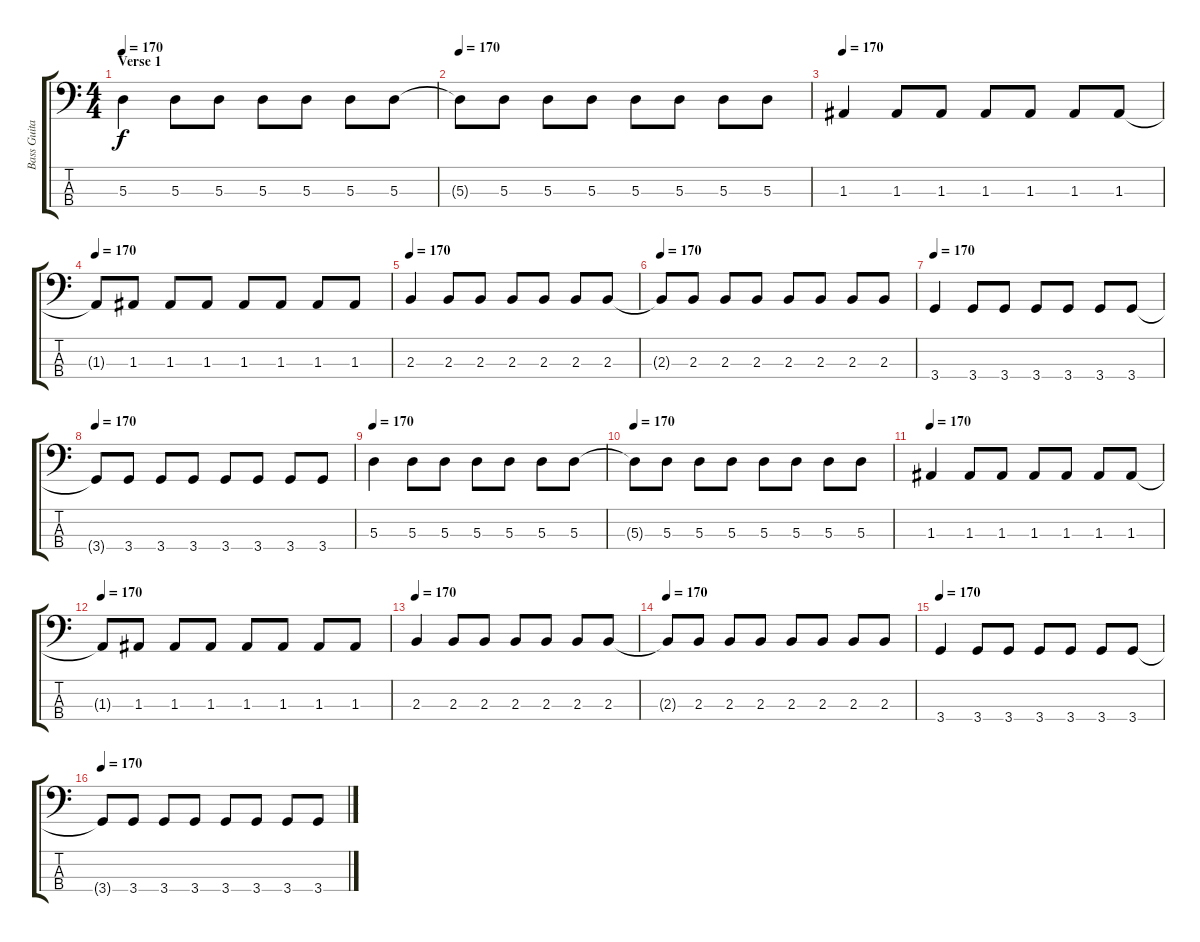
\track ("Bass Guitar" "Bass Guita") {instrument electricbasspick}
\staff {score tabs}
\tuning (G2 D2 A1 E1) {hide}
\ts (4 4)
\section ("" "Verse 1")
\tempo 170
\clef f4
\ks c
5.3.4{dy f} 5.3.8 5.3.8 5.3.8 5.3.8 5.3.8 5.3.8 |
\tempo 170
5.3{t}.8 5.3.8 5.3.8 5.3.8 5.3.8 5.3.8 5.3.8 5.3.8 |
\tempo 170
1.3.4 1.3.8 1.3.8 1.3.8 1.3.8 1.3.8 1.3.8 |
\tempo 170
1.3{t}.8 1.3.8 1.3.8 1.3.8 1.3.8 1.3.8 1.3.8 1.3.8 |
\tempo 170
2.3.4 2.3.8 2.3.8 2.3.8 2.3.8 2.3.8 2.3.8 |
\tempo 170
2.3{t}.8 2.3.8 2.3.8 2.3.8 2.3.8 2.3.8 2.3.8 2.3.8 |
\tempo 170
3.4.4 3.4.8 3.4.8 3.4.8 3.4.8 3.4.8 3.4.8 |
\tempo 170
3.4{t}.8 3.4.8 3.4.8 3.4.8 3.4.8 3.4.8 3.4.8 3.4.8 |
\tempo 170
5.3.4 5.3.8 5.3.8 5.3.8 5.3.8 5.3.8 5.3.8 |
\tempo 170
5.3{t}.8 5.3.8 5.3.8 5.3.8 5.3.8 5.3.8 5.3.8 5.3.8 |
\tempo 170
1.3.4 1.3.8 1.3.8 1.3.8 1.3.8 1.3.8 1.3.8 |
\tempo 170
1.3{t}.8 1.3.8 1.3.8 1.3.8 1.3.8 1.3.8 1.3.8 1.3.8 |
\tempo 170
2.3.4 2.3.8 2.3.8 2.3.8 2.3.8 2.3.8 2.3.8 |
\tempo 170
2.3{t}.8 2.3.8 2.3.8 2.3.8 2.3.8 2.3.8 2.3.8 2.3.8 |
\tempo 170
3.4.4 3.4.8 3.4.8 3.4.8 3.4.8 3.4.8 3.4.8 |
\tempo 170
3.4{t}.8 3.4.8 3.4.8 3.4.8 3.4.8 3.4.8 3.4.8 3.4.8
